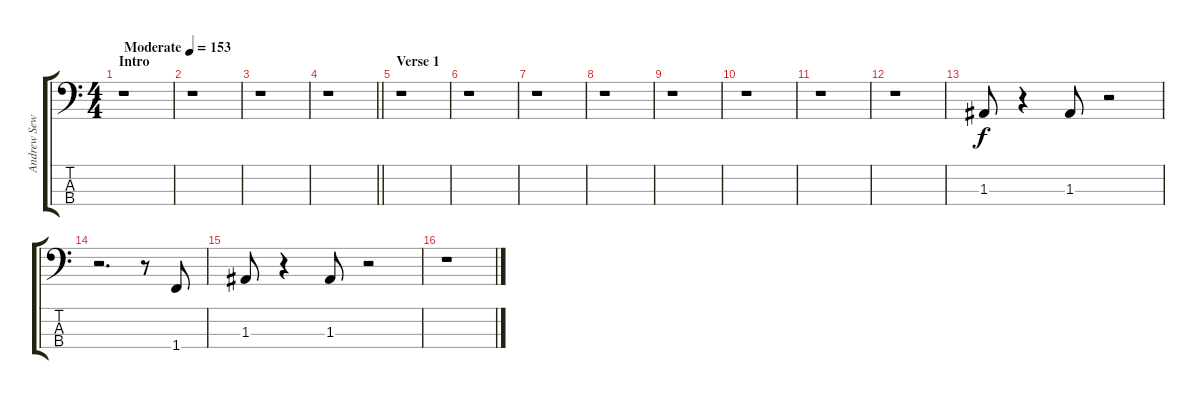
\track ("Andrew Seward (Bass)" "Andrew Sew") {instrument slapbass1}
\staff {score tabs}
\tuning (G2 D2 A1 E1) {hide}
\ts (4 4)
\section ("" "Intro")
\tempo (153 "Moderate")
\clef f4
\ks c
r.1{dy f instrument slapbass1} |
r.1 |
r.1 |
\barLineRight lightlight
r.1 |
\section ("" "Verse 1")
r.1 |
r.1 |
r.1 |
r.1 |
r.1 |
r.1 |
r.1 |
r.1 |
1.3.8 r.4 1.3.8 r.2 |
r.2{d} r.8 1.4.8 |
1.3.8 r.4 1.3.8 r.2 |
r.1
